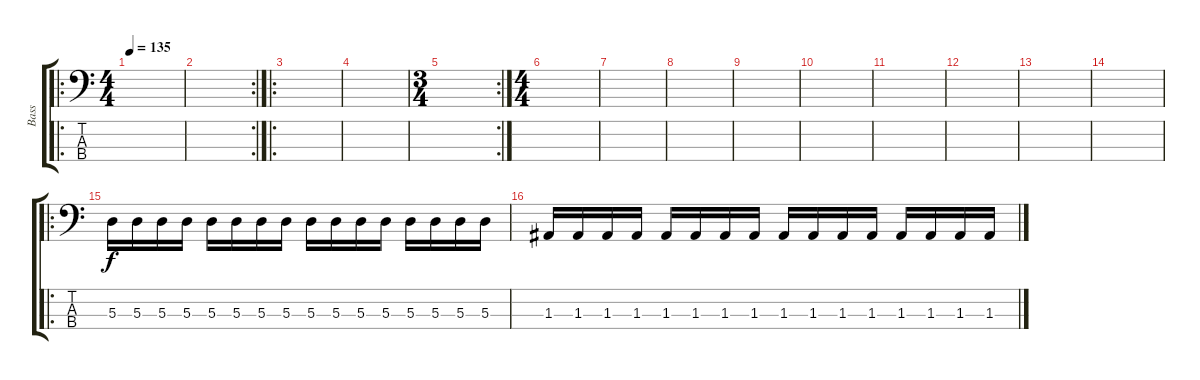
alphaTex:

\track ("Bass" "Bass") {instrument electricbassfinger}
\staff {score tabs}
\tuning (G2 D2 A1 E1) {hide}
\ro
\ts (4 4)
\tempo 135
\clef f4
\ks c
|
\rc 2
|
\ro
|
|
\rc 2
\ts (3 4)
|
\ts (4 4)
|
|
|
|
|
|
|
|
|
\ro
5.3.16 5.3.16 5.3.16 5.3.16 5.3.16 5.3.16 5.3.16 5.3.16 5.3.16 5.3.16 5.3.16 5.3.16 5.3.16 5.3.16 5.3.16 5.3.16 |
1.3.16 1.3.16 1.3.16 1.3.16 1.3.16 1.3.16 1.3.16 1.3.16 1.3.16 1.3.16 1.3.16 1.3.16 1.3.16 1.3.16 1.3.16 1.3.16
